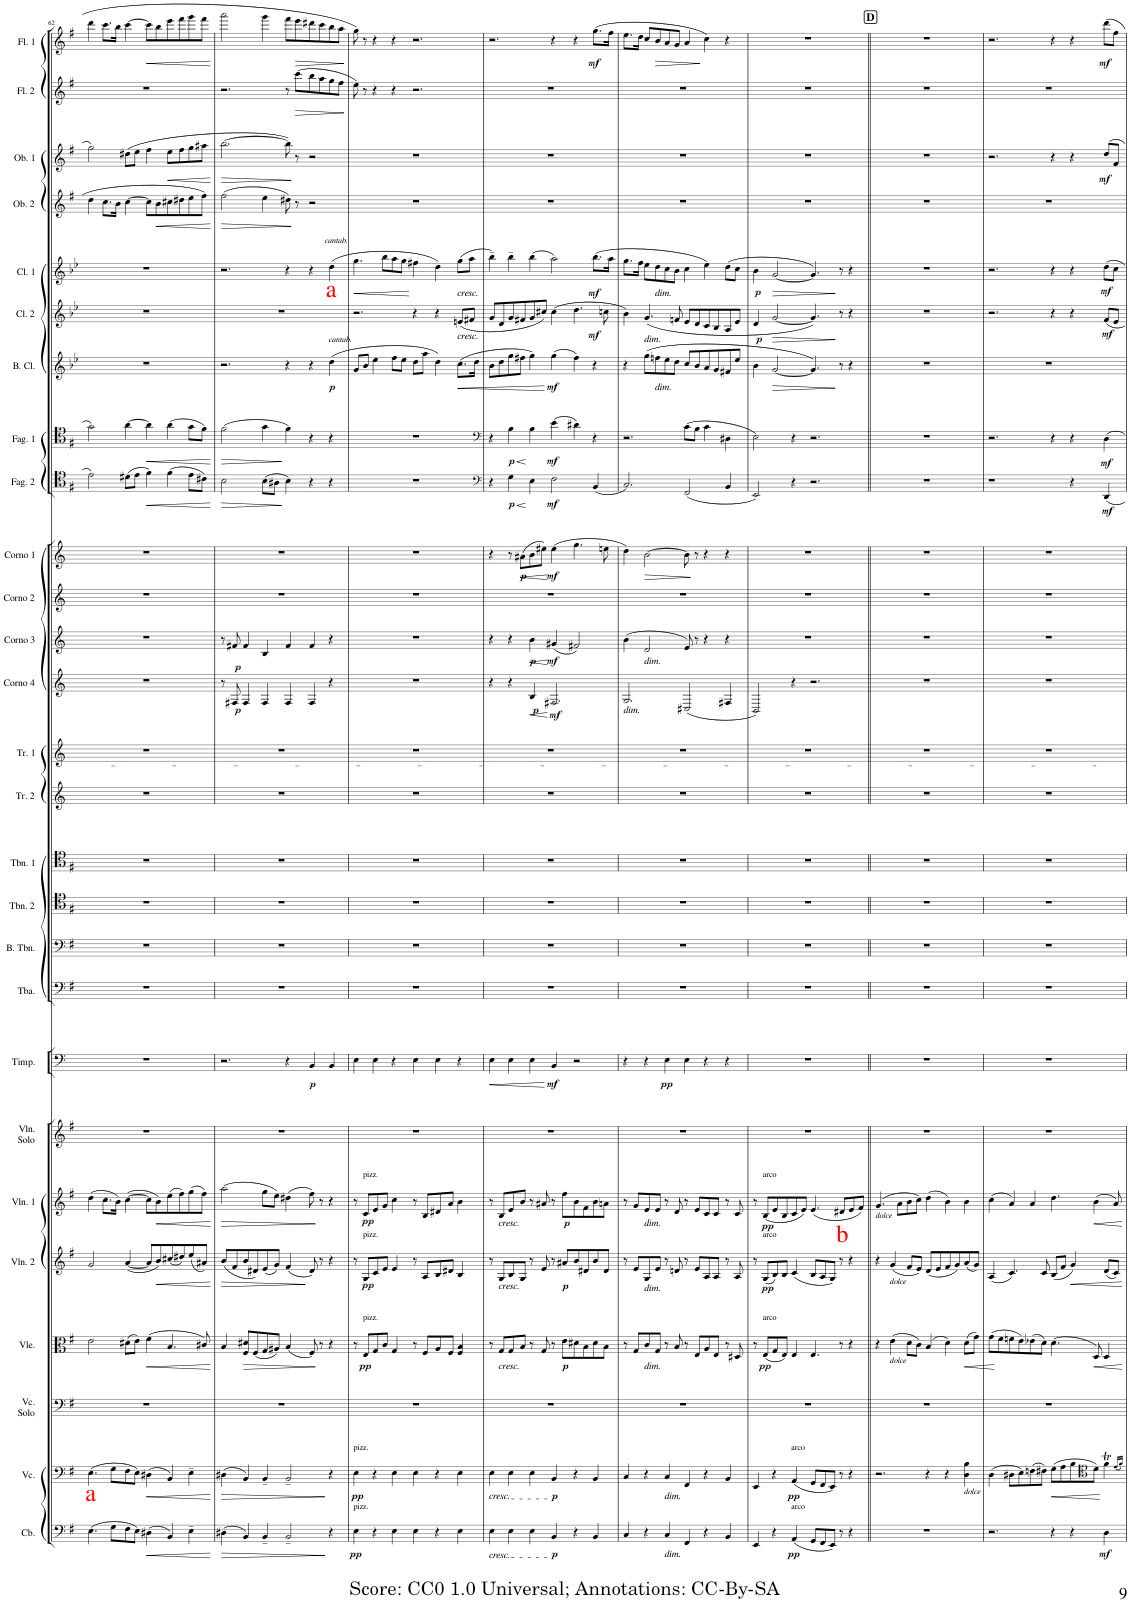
**kern	**dynam	**kern	**text	**dynam	**kern	**kern	**dynam	**kern	**dynam	**kern	**text	**dynam	**kern	**kern	**dynam	**kern	**kern	**kern	**kern	**kern	**kern	**kern	**dynam	**kern	**dynam	**kern	**kern	**dynam	**kern	**dynam	**kern	**dynam	**kern	**dynam	**kern	**dynam	**kern	**text	**dynam	**kern	**dynam	**kern	**dynam	**kern	**dynam	**kern	**dynam
*part27	*part27	*part26	*part26	*part26	*part25	*part24	*part24	*part23	*part23	*part22	*part22	*part22	*part21	*part20	*part20	*part19	*part18	*part17	*part16	*part15	*part14	*part13	*part13	*part12	*part12	*part11	*part10	*part10	*part9	*part9	*part8	*part8	*part7	*part7	*part6	*part6	*part5	*part5	*part5	*part4	*part4	*part3	*part3	*part2	*part2	*part1	*part1
*staff27	*staff27	*staff26	*staff26	*staff26	*staff25	*staff24	*staff24	*staff23	*staff23	*staff22	*staff22	*staff22	*staff21	*staff20	*staff20	*staff19	*staff18	*staff17	*staff16	*staff15	*staff14	*staff13	*staff13	*staff12	*staff12	*staff11	*staff10	*staff10	*staff9	*staff9	*staff8	*staff8	*staff7	*staff7	*staff6	*staff6	*staff5	*staff5	*staff5	*staff4	*staff4	*staff3	*staff3	*staff2	*staff2	*staff1	*staff1
*I"Contrabassi	*	*I"Violoncelli	*	*	*I"Violoncello Solo	*I"Viole	*	*I"Violini 2	*	*I"Violini 1	*	*	*I"Violino Solo	*I"Timpani	*	*I"Tuba	*I"Bass Trombone	*I"Trombone Tenore 2	*I"Trombone Tenore 1	*I"Tromba in F 2	*I"Tromba in F 1	*I"Corno in F 4	*	*I"Corno in F 3	*	*I"Corno in F 2	*I"Corno in F 1	*	*I"Fagotto 2	*	*I"Fagotto 1	*	*I"Bass Clarinetto in A	*	*I"Clarinetto in A 2	*	*I"Clarinetto in A 1	*	*	*I"Oboe 2	*	*I"Oboe 1	*	*I"Flauto 2	*	*I"Flauto 1	*
*I'Cb.	*	*I'Vc.	*	*	*I'Vc. Solo	*I'Vle.	*	*I'Vln. 2	*	*I'Vln. 1	*	*	*I'Vln. Solo	*I'Timp.	*	*I'Tba.	*I'B. Tbn.	*I'Tbn. 2	*I'Tbn. 1	*I'Tr. 2	*I'Tr. 1	*I'Corno 4	*	*I'Corno 3	*	*I'Corno 2	*I'Corno 1	*	*I'Fag. 2	*	*I'Fag. 1	*	*I'B. Cl.	*	*I'Cl. 2	*	*I'Cl. 1	*	*	*I'Ob. 2	*	*I'Ob. 1	*	*I'Fl. 2	*	*I'Fl. 1	*
!!LO:PB:g=z
*clefF4	*	*clefF4	*	*	*clefF4	*clefC3	*	*clefG2	*	*clefG2	*	*	*clefG2	*clefF4	*	*clefF4	*clefF4	*clefC4	*clefC4	*clefG2	*clefG2	*clefG2	*	*clefG2	*	*clefG2	*clefG2	*	*clefC4	*	*clefC4	*	*clefG2	*	*clefG2	*	*clefG2	*	*	*clefG2	*	*clefG2	*	*clefG2	*	*clefG2	*
*Trd7c12	*	*	*	*	*	*	*	*	*	*	*	*	*	*	*	*	*	*	*	*Trd-3c-5	*Trd-3c-5	*Trd4c7	*	*Trd4c7	*	*Trd4c7	*Trd4c7	*	*	*	*	*	*Trd9c15	*	*Trd2c3	*	*Trd2c3	*	*	*	*	*	*	*	*	*	*
*k[f#]	*	*k[f#]	*	*	*k[f#]	*k[f#]	*	*k[f#]	*	*k[f#]	*	*	*k[f#]	*k[]	*	*k[f#]	*k[f#]	*k[f#]	*k[f#]	*k[]	*k[]	*k[]	*	*k[]	*	*k[]	*k[]	*	*k[f#]	*	*k[f#]	*	*k[b-e-]	*	*k[b-e-]	*	*k[b-e-]	*	*	*k[f#]	*	*k[f#]	*	*k[f#]	*	*k[f#]	*
*M6/4	*	*M6/4	*	*	*M6/4	*M6/4	*	*M6/4	*	*M6/4	*	*	*M6/4	*M6/4	*	*M6/4	*M6/4	*M6/4	*M6/4	*M6/4	*M6/4	*M6/4	*	*M6/4	*	*M6/4	*M6/4	*	*M6/4	*	*M6/4	*	*M6/4	*	*M6/4	*	*M6/4	*	*	*M6/4	*	*M6/4	*	*M6/4	*	*M6/4	*
=62	=62	=62	=62	=62	=62	=62	=62	=62	=62	=62	=62	=62	=62	=62	=62	=62	=62	=62	=62	=62	=62	=62	=62	=62	=62	=62	=62	=62	=62	=62	=62	=62	=62	=62	=62	=62	=62	=62	=62	=62	=62	=62	=62	=62	=62	=62	=62
!	!	!	!LO:LY:b:color=#FF0000	!	!	!	!	!	!	!	!	!	!	!	!	!	!	!	!	!	!	!	!	!	!	!	!	!	!	!	!	!	!	!	!	!	!	!	!	!	!	!	!	!	!	!	!
(4.E\	.	(4.E\	a	.	1.r	2e\	.	2g/	.	(4dd\	.	.	1.r	1.r	.	1.r	1.r	1.r	1.r	1.r	1.r	1.r	.	1.r	.	1.r	1.r	.	2e\	.	2g\	.	1.r	.	1.r	.	1.r	.	.	4dd\	.	2gg\	.	1.r	.	4ddd\	.
.	.	.	.	.	.	.	.	.	.	8.cc\L	.	.	.	.	.	.	.	.	.	.	.	.	.	.	.	.	.	.	.	.	.	.	.	.	.	.	.	.	.	8.cc\L	.	.	.	.	.	8.ccc\L	.
8G\L	.	8G\L	.	.	.	.	.	.	.	.	.	.	.	.	.	.	.	.	.	.	.	.	.	.	.	.	.	.	.	.	.	.	.	.	.	.	.	.	.	.	.	.	.	.	.	.	.
.	.	.	.	.	.	.	.	.	.	16b\Jk)	.	.	.	.	.	.	.	.	.	.	.	.	.	.	.	.	.	.	.	.	.	.	.	.	.	.	.	.	.	16b\Jk	.	.	.	.	.	16bb\Jk	.
8F#\	.	8F#\	.	.	.	(8d#X\L	.	([4a/	.	([4cc\	.	.	.	.	.	.	.	.	.	.	.	.	.	.	.	.	.	.	(8d#X\L	.	[4a\	.	.	.	.	.	.	.	.	[4cc\	.	(8dd#X\L	.	.	.	[4ccc\	.
8E\J)	.	8E\J)	.	.	.	8e\J)	.	.	.	.	.	.	.	.	.	.	.	.	.	.	.	.	.	.	.	.	.	.	8e\J	.	.	.	.	.	.	.	.	.	.	.	.	8ee\J	.	.	.	.	.
!	!LO:HP:b	!	!	!LO:HP:b	!	!	!LO:HP:b	!	!	!	!	!	!	!	!	!	!	!	!	!	!	!	!	!	!	!	!	!	!	!LO:HP:b	!	!LO:HP:b	!	!	!	!	!	!	!	!	!	!	!	!	!	!	!LO:HP:b
(4D#X\	<	(4D#X\	.	<	.	(4f#\	<	8a/L]	.	8cc\L]	.	.	.	.	.	.	.	.	.	.	.	.	.	.	.	.	.	.	4f#\)	<	4a\]	<	.	.	.	.	.	.	.	8cc\L]	.	4ff#\	.	.	.	8ccc\L]	<
!	!	!	!	!	!	!	!	!	!LO:HP:b	!	!	!LO:HP:b	!	!	!	!	!	!	!	!	!	!	!	!	!	!	!	!	!	!	!	!	!	!	!	!	!	!	!	!	!LO:HP:b	!	!	!	!	!	!
.	.	.	.	.	.	.	.	8b/)	<	8b\)	.	<	.	.	.	.	.	.	.	.	.	.	.	.	.	.	.	.	.	.	.	.	.	.	.	.	.	.	.	8b\	<	.	.	.	.	8bb\	.
!	!	!	!	!	!	!	!	!	!	!	!	!	!	!	!	!	!	!	!	!	!	!	!	!	!	!	!	!	!	!	!	!	!	!	!	!	!	!	!	!	!	!	!LO:HP:b	!	!	!	!
4BB/)	.	4BB/)	.	.	.	4.B/	.	(8cc#X/	.	(8ee\	.	.	.	.	.	.	.	.	.	.	.	.	.	.	.	.	.	.	(4f#\	.	(4a\	.	.	.	.	.	.	.	.	8cc#X\	.	8ee\L	<	.	.	8eee\	.
.	.	.	.	.	.	.	.	8dd#X/)	.	8ff#\)	.	.	.	.	.	.	.	.	.	.	.	.	.	.	.	.	.	.	.	.	.	.	.	.	.	.	.	.	.	8dd#X\	.	8ff#\	.	.	.	8fff#\	.
4E~\	.	4E~\	.	.	.	.	.	(8ee/	.	(8gg\	.	.	.	.	.	.	.	.	.	.	.	.	.	.	.	.	.	.	8e\L	.	8g\L	.	.	.	.	.	.	.	.	8ee\	.	8gg\	.	.	.	8ggg\	.
.	.	.	.	.	.	8c#X/)	.	8a#X/J)	.	8ff#\J)	.	.	.	.	.	.	.	.	.	.	.	.	.	.	.	.	.	.	8c#X\J)	.	8f#\J)	.	.	.	.	.	.	.	.	8ff#\J	.	8aa#X\J	.	.	.	8fff#\J	.
.	[	.	.	[	.	.	[	.	[	.	.	[	.	.	.	.	.	.	.	.	.	.	.	.	.	.	.	.	.	[	.	[	.	.	.	.	.	.	.	.	[	.	[	.	.	.	[
=63	=63	=63	=63	=63	=63	=63	=63	=63	=63	=63	=63	=63	=63	=63	=63	=63	=63	=63	=63	=63	=63	=63	=63	=63	=63	=63	=63	=63	=63	=63	=63	=63	=63	=63	=63	=63	=63	=63	=63	=63	=63	=63	=63	=63	=63	=63	=63
!	!LO:HP:b	!	!	!LO:HP:b	!	!	!	!	!LO:HP:b	!	!	!LO:HP:b	!	!	!	!	!	!	!	!	!	!	!	!	!	!	!	!	!	!LO:HP:b	!	!LO:HP:b	!	!	!	!	!	!	!	!	!LO:HP:b	!	!LO:HP:b	!	!	!	!
(4D#X\	>	(4D#X\	.	>	1.r	4B/	.	(8b/L	>	(2aa\	.	>	1.r	2.r	.	1.r	1.r	1.r	1.r	1.r	1.r	8r	.	8r	.	1.r	1.r	.	2B\	>	(2f#\	>	2.r	.	1.r	.	2.r	.	.	(2ff#\	>	[2.bb\	>	2.r	.	2aaa\	.
!	!	!	!	!	!	!	!	!	!	!	!	!	!	!	!	!	!	!	!	!	!	!	!LO:DY:b	!	!LO:DY:b	!	!	!	!	!	!	!	!	!	!	!	!	!	!	!	!	!	!	!	!	!	!
.	.	.	.	.	.	.	.	8f#/	.	.	.	.	.	.	.	.	.	.	.	.	.	8F#X/	p	8f#X/	p	.	.	.	.	.	.	.	.	.	.	.	.	.	.	.	.	.	.	.	.	.	.
!	!	!	!	!	!	!	!LO:HP:b	!	!	!	!	!	!	!	!	!	!	!	!	!	!	!	!	!	!	!	!	!	!	!	!	!	!	!	!	!	!	!	!	!	!	!	!	!	!	!	!
4BB/)	.	4BB/)	.	.	.	8F#/ 8d#X/L	>	8b/	.	.	.	.	.	.	.	.	.	.	.	.	.	4F#/	.	4f#/	.	.	.	.	.	.	.	.	.	.	.	.	.	.	.	.	.	.	.	.	.	.	.
.	.	.	.	.	.	(8F#/	.	8d#X/)	.	.	.	.	.	.	.	.	.	.	.	.	.	.	.	.	.	.	.	.	.	.	.	.	.	.	.	.	.	.	.	.	.	.	.	.	.	.	.
4BB~/	.	4BB~/	.	.	.	8G/	.	(8e/	.	8gg\L	.	.	.	.	.	.	.	.	.	.	.	4F#/	.	4B/	.	.	.	.	(8B\L	.	4g\	.	.	.	.	.	.	.	.	4ee\	.	.	.	.	.	4ggg\	.
.	.	.	.	.	.	8A#X/J)	.	8g/J)	.	8ee\J)	.	.	.	.	.	.	.	.	.	.	.	.	.	.	.	.	.	.	8A#X\J	.	.	.	.	.	.	.	.	.	.	.	.	.	.	.	.	.	.
2BB~/	.	2BB~/	.	.	.	(4B/	.	(4f#/	.	(4dd#X\	.	.	.	4r	.	.	.	.	.	.	.	4F#/	.	4f#/	.	.	.	.	4B\)	]	4f#\)	]	4r	.	.	.	4r	.	.	8dd#X\)	.	8bb\])	.	8r	.	8fff#\L	.
!	!	!	!	!	!	!	!	!	!	!	!	!	!	!	!	!	!	!	!	!	!	!	!	!	!	!	!	!	!	!	!	!	!	!	!	!	!	!	!	!	!	!	!	!	!LO:HP:b	!	!LO:HP:b
.	.	.	.	.	.	.	.	.	.	.	.	.	.	.	.	.	.	.	.	.	.	.	.	.	.	.	.	.	.	.	.	.	.	.	.	.	.	.	.	8r	]	8r	]	(8ccc\L	>	8eee\	>
!	!	!	!	!	!	!	!	!	!	!	!	!	!	!	!LO:DY:b	!	!	!	!	!	!	!	!	!	!	!	!	!	!	!	!	!	!	!	!	!	!	!	!	!	!	!	!	!	!	!	!
.	.	.	.	.	.	8F#/)	.	8d#/)	]	8ff#\)	.	.	.	4BB/	p	.	.	.	.	.	.	4F#/	.	4f#/	.	.	.	.	4r	.	4r	.	4r	.	.	.	4r	.	.	2r	.	2r	.	8bb\	.	8ddd#X\	.
.	.	.	.	.	.	8r	]	8r	.	8r	.	]	.	.	.	.	.	.	.	.	.	.	.	.	.	.	.	.	.	.	.	.	.	.	.	.	.	.	.	.	.	.	.	8aa\	.	8ccc\	.
!	!	!	!	!	!	!	!	!	!	!	!	!	!	!	!	!	!	!	!	!	!	!	!	!	!	!	!	!	!	!	!	!	!	!	!	!	!LO:TX:a:i:t=cantab.	!	!	!	!	!	!	!	!	!	!
!	!	!	!	!	!	!	!	!	!	!	!	!	!	!	!	!	!	!	!	!	!	!	!	!	!	!	!	!	!	!	!	!	!LO:TX:a:i:t=cantab.	!	!	!	!	!	!	!	!	!	!	!	!	!	!
!	!	!	!	!	!	!	!	!	!	!	!	!	!	!	!	!	!	!	!	!	!	!	!	!	!	!	!	!	!	!	!	!	!	!LO:DY:b	!	!	!	!LO:LY:b:color=#FF0000	!	!	!	!	!	!	!	!	!
4r	]	4r	.	]	.	4r	.	4r	.	4r	.	.	.	4BB/	.	.	.	.	.	.	.	4r	.	4r	.	.	.	.	4r	.	4r	.	(4dd\	p	.	.	(4dd\	a	.	.	.	.	.	8gg\	.	8bb\	.
.	.	.	.	.	.	.	.	.	.	.	.	.	.	.	.	.	.	.	.	.	.	.	.	.	.	.	.	.	.	.	.	.	.	.	.	.	.	.	.	.	.	.	.	8ff#\J	.	8aa\J	.
.	.	.	.	.	.	.	.	.	.	.	.	.	.	.	.	.	.	.	.	.	.	.	.	.	.	.	.	.	.	.	.	.	.	.	.	.	.	.	.	.	.	.	.	.	]	.	]
=64	=64	=64	=64	=64	=64	=64	=64	=64	=64	=64	=64	=64	=64	=64	=64	=64	=64	=64	=64	=64	=64	=64	=64	=64	=64	=64	=64	=64	=64	=64	=64	=64	=64	=64	=64	=64	=64	=64	=64	=64	=64	=64	=64	=64	=64	=64	=64
!	!	!LO:TX:a:t=pizz.	!	!	!	!	!	!	!	!	!	!	!	!	!	!	!	!	!	!	!	!	!	!	!	!	!	!	!	!	!	!	!	!	!	!	!	!	!	!	!	!	!	!	!	!	!
!LO:TX:a:t=pizz.	!	!	!	!	!	!	!	!	!	!	!	!	!	!	!	!	!	!	!	!	!	!	!	!	!	!	!	!	!	!	!	!	!	!	!	!	!	!	!	!	!	!	!	!	!	!	!
!	!LO:DY:b	!	!	!LO:DY:b	!	!	!	!	!	!	!	!	!	!	!	!	!	!	!	!	!	!	!	!	!	!	!	!	!	!	!	!	!	!	!	!	!	!	!LO:HP:b	!	!	!	!	!	!	!	!
4E\	pp	4E\	.	pp	1.r	8r	.	8r	.	8r	.	.	1.r	4E\	.	1.r	1.r	1.r	1.r	1.r	1.r	1.r	.	1.r	.	1.r	1.r	.	1.r	.	1.r	.	8g/L	.	2.r	.	4.gg\	.	<	1.r	.	1.r	.	8ee\)	.	8gg\	.
!	!	!	!	!	!	!	!	!	!	!LO:TX:a:t=pizz.	!	!	!	!	!	!	!	!	!	!	!	!	!	!	!	!	!	!	!	!	!	!	!	!	!	!	!	!	!	!	!	!	!	!	!	!	!
!	!	!	!	!	!	!	!	!LO:TX:a:t=pizz.	!	!	!	!	!	!	!	!	!	!	!	!	!	!	!	!	!	!	!	!	!	!	!	!	!	!	!	!	!	!	!	!	!	!	!	!	!	!	!
!	!	!	!	!	!	!LO:TX:a:t=pizz.	!	!	!	!	!	!	!	!	!	!	!	!	!	!	!	!	!	!	!	!	!	!	!	!	!	!	!	!	!	!	!	!	!	!	!	!	!	!	!	!	!
!	!	!	!	!	!	!	!LO:DY:b	!	!LO:DY:b	!	!	!LO:DY:b	!	!	!	!	!	!	!	!	!	!	!	!	!	!	!	!	!	!	!	!	!	!	!	!	!	!	!	!	!	!	!	!	!	!	!
.	.	.	.	.	.	8E/L	pp	8G/L	pp	8c/L	.	pp	.	.	.	.	.	.	.	.	.	.	.	.	.	.	.	.	.	.	.	.	8b-/J	.	.	.	.	.	.	.	.	.	.	8r	.	8r	.
4r	.	4r	.	.	.	8G/	.	8c/	.	8e/	.	.	.	4E\	.	.	.	.	.	.	.	.	.	.	.	.	.	.	.	.	.	.	4ee-\	.	.	.	.	.	.	.	.	.	.	4r	.	4r	.
.	.	.	.	.	.	8c/J	.	8e/J	.	8g/J	.	.	.	.	.	.	.	.	.	.	.	.	.	.	.	.	.	.	.	.	.	.	.	.	.	.	8bb-\L	.	.	.	.	.	.	.	.	.	.
4E\	.	4E\	.	.	.	4G/	.	4e/	.	4cc\	.	.	.	4r	.	.	.	.	.	.	.	.	.	.	.	.	.	.	.	.	.	.	8ff\L	.	.	.	8aa\	.	.	.	.	.	.	4r	.	4r	.
.	.	.	.	.	.	.	.	.	.	.	.	.	.	.	.	.	.	.	.	.	.	.	.	.	.	.	.	.	.	.	.	.	8ee-\J	.	.	.	8gg\J	.	.	.	.	.	.	.	.	.	.
4E\	.	4E\	.	.	.	8r	.	8r	.	8r	.	.	.	4E\	.	.	.	.	.	.	.	.	.	.	.	.	.	.	.	.	.	.	8dd\L	.	4r	.	4ff#X\	.	[	.	.	.	.	2.r	.	2.r	.
.	.	.	.	.	.	8F#/L	.	8A/L	.	8B/L	.	.	.	.	.	.	.	.	.	.	.	.	.	.	.	.	.	.	.	.	.	.	8aa\J	.	.	.	.	.	.	.	.	.	.	.	.	.	.
4r	.	4r	.	.	.	8A/	.	8B/	.	8d#X/	.	.	.	4E\	.	.	.	.	.	.	.	.	.	.	.	.	.	.	.	.	.	.	4dd\)	.	4r	.	4dd\)	.	.	.	.	.	.	.	.	.	.
.	.	.	.	.	.	8F#/J	.	8d#X/J	.	8a/J	.	.	.	.	.	.	.	.	.	.	.	.	.	.	.	.	.	.	.	.	.	.	.	.	.	.	.	.	.	.	.	.	.	.	.	.	.
!	!	!	!	!	!	!	!	!	!	!	!	!	!	!	!	!	!	!	!	!	!	!	!	!	!	!	!	!	!	!	!	!	!	!	!	!	!LO:TX:b:i:t=cresc.	!	!	!	!	!	!	!	!	!	!
!	!	!	!	!	!	!	!	!	!	!	!	!	!	!	!	!	!	!	!	!	!	!	!	!	!	!	!	!	!	!	!	!	!	!	!LO:TX:b:i:t=cresc.	!	!	!	!	!	!	!	!	!	!	!	!
!	!	!	!	!	!	!	!	!	!	!	!	!	!	!	!	!	!	!	!	!	!	!	!	!	!	!	!	!	!	!	!	!	!	!LO:HP:b	!	!	!	!	!	!	!	!	!	!	!	!	!
4E\	.	4E\	.	.	.	4F#/ 4B/	.	4B/	.	4b\	.	.	.	4r	.	.	.	.	.	.	.	.	.	.	.	.	.	.	.	.	.	.	(8.cc\L	<	(8en/L	.	(8gg\L	.	.	.	.	.	.	.	.	.	.
.	.	.	.	.	.	.	.	.	.	.	.	.	.	.	.	.	.	.	.	.	.	.	.	.	.	.	.	.	.	.	.	.	.	.	8f#X/J	.	8aa\J	.	.	.	.	.	.	.	.	.	.
.	.	.	.	.	.	.	.	.	.	.	.	.	.	.	.	.	.	.	.	.	.	.	.	.	.	.	.	.	.	.	.	.	16dd\Jk	.	.	.	.	.	.	.	.	.	.	.	.	.	.
=65	=65	=65	=65	=65	=65	=65	=65	=65	=65	=65	=65	=65	=65	=65	=65	=65	=65	=65	=65	=65	=65	=65	=65	=65	=65	=65	=65	=65	=65	=65	=65	=65	=65	=65	=65	=65	=65	=65	=65	=65	=65	=65	=65	=65	=65	=65	=65
*	*	*	*	*	*	*	*	*	*	*	*	*	*	*	*	*	*	*	*	*	*	*	*	*	*	*	*	*	*clefF4	*	*clefF4	*	*	*	*	*	*	*	*	*	*	*	*	*	*	*	*
!	!	!LO:TX:b:i:t=cresc.	!	!	!	!	!	!	!	!	!	!	!	!	!	!	!	!	!	!	!	!	!	!	!	!	!	!	!	!	!	!	!	!	!	!	!	!	!	!	!	!	!	!	!	!	!
!LO:TX:b:i:t=cresc.	!	!	!	!	!	!	!	!	!	!	!	!	!	!	!	!	!	!	!	!	!	!	!	!	!	!	!	!	!	!	!	!	!	!	!	!	!	!	!	!	!	!	!	!	!	!	!
!	!	!	!	!	!	!	!	!	!	!	!	!	!	!	!LO:HP:b	!	!	!	!	!	!	!	!	!	!	!	!	!	!	!	!	!	!	!	!	!	!	!	!	!	!	!	!	!	!	!	!
*	*	*	*	*	*	*	*	*	*	*	*	*	*	*	*	*	*	*	*	*	*	*	*	*	*	*	*	*	*	*	*	*	*	*	*^	*	*	*	*	*	*	*	*	*	*	*	*
4E\	.	4E\	.	.	1.r	8r	.	8r	.	8r	.	.	1.r	4E\	<	1.r	1.r	1.r	1.r	1.r	1.r	4r	.	4r	.	1.r	4r	.	4r	.	4r	.	8b-\L	.	8g/L	1ryy	.	4bb-~\)	.	.	1.r	.	1.r	.	1.r	.	2.r	.
!	!	!	!	!	!	!	!	!	!	!LO:TX:b:i:t=cresc.	!	!	!	!	!	!	!	!	!	!	!	!	!	!	!	!	!	!	!	!	!	!	!	!	!	!	!	!	!	!	!	!	!	!	!	!	!	!
!	!	!	!	!	!	!	!	!LO:TX:b:i:t=cresc.	!	!	!	!	!	!	!	!	!	!	!	!	!	!	!	!	!	!	!	!	!	!	!	!	!	!	!	!	!	!	!	!	!	!	!	!	!	!	!	!
!	!	!	!	!	!	!LO:TX:b:i:t=cresc.	!	!	!	!	!	!	!	!	!	!	!	!	!	!	!	!	!	!	!	!	!	!	!	!	!	!	!	!	!	!	!	!	!	!	!	!	!	!	!	!	!	!
.	.	.	.	.	.	8G/L	.	8G/L	.	8B/L	.	.	.	.	.	.	.	.	.	.	.	.	.	.	.	.	.	.	.	.	.	.	8dd\	.	8d/	.	.	.	.	.	.	.	.	.	.	.	.	.
!	!	!	!	!	!	!	!	!	!	!	!	!	!	!	!	!	!	!	!	!	!	!	!	!	!	!	!	!	!	!LO:HP:b	!	!LO:HP:b	!	!	!	!	!	!	!	!	!	!	!	!	!	!	!	!
!	!	!	!	!	!	!	!	!	!	!	!	!	!	!	!	!	!	!	!	!	!	!	!	!	!	!	!	!	!	!LO:DY:n=1:b	!	!LO:DY:n=1:b	!	!	!	!	!	!	!	!	!	!	!	!	!	!	!	!
4E\	.	4E\	.	.	.	8G/	.	8B/	.	8e/	.	.	.	4E\	.	.	.	.	.	.	.	4r	.	4r	.	.	8r	.	4G\	< p	4B\	< p	8gg\	.	8g/	.	.	4bb-~\	.	.	.	.	.	.	.	.	.	.
!	!	!	!	!	!	!	!	!	!	!	!	!	!	!	!	!	!	!	!	!	!	!	!	!	!	!	!	!LO:HP:b	!	!	!	!	!	!	!	!	!	!	!	!	!	!	!	!	!	!	!	!
!	!	!	!	!	!	!	!	!	!	!	!	!	!	!	!	!	!	!	!	!	!	!	!	!	!	!	!	!LO:DY:n=1:b	!	!	!	!	!	!	!	!	!	!	!	!	!	!	!	!	!	!	!	!
.	.	.	.	.	.	8B/J	.	8G/J	.	8b/J	.	.	.	.	.	.	.	.	.	.	.	.	.	.	.	.	(8a#X\L	< p	.	.	.	.	8ff#X\J	.	8f#X/	.	.	.	.	.	.	.	.	.	.	.	.	.
!	!	!	!	!	!	!	!	!	!	!	!	!	!	!	!	!	!	!	!	!	!	!	!LO:HP:b	!	!LO:HP:b	!	!	!	!	!	!	!	!	!	!	!	!	!	!	!	!	!	!	!	!	!	!	!
!	!	!	!	!	!	!	!	!	!	!	!	!	!	!	!	!	!	!	!	!	!	!	!LO:DY:n=1:b	!	!LO:DY:n=1:b	!	!	!	!	!	!	!	!	!	!	!	!	!	!	!	!	!	!	!	!	!	!	!
4E\	.	4E\	.	.	.	8r	.	8r	.	8r	.	.	.	4E\	.	.	.	.	.	.	.	4B/	< p	4b\	< p	.	8b\	.	4E\	[	4B\	[	4gg\)	.	8g/	.	.	(4bb-\	.	.	.	.	.	.	.	.	.	.
.	.	.	.	.	.	8G/	.	8e/	.	8a#X/	.	.	.	.	.	.	.	.	.	.	.	.	.	.	.	.	8ee#X\J)	.	.	.	.	.	.	.	8cc#X/J)	.	.	.	.	.	.	.	.	.	.	.	.	.
!	!LO:DY:b	!	!	!LO:DY:b	!	!	!	!	!	!	!	!	!	!	!LO:DY:n=1:b	!	!	!	!	!	!	!	!LO:DY:n=2:b	!	!LO:DY:n=2:b	!	!	!LO:DY:n=2:b	!	!LO:DY:n=2:b	!	!LO:DY:n=2:b	!	!LO:DY:n=1:b	!	!	!	!	!	!	!	!	!	!	!	!	!	!
4BB/	p	4BB/	.	p	.	8r	.	8r	.	8r	.	.	.	4BB/	[ mf	.	.	.	.	.	.	2.F#X/	[ mf	(4g#X/	[ mf	.	(4ee#\	[ mf	2F#\	mf	(4e\	mf	(4gg\	[ mf	(4cc#\	.	.	2aa\)	.	.	.	.	.	.	.	.	4r	.
!	!	!	!	!	!	!	!LO:DY:b	!	!LO:DY:b	!	!	!LO:DY:b	!	!	!	!	!	!	!	!	!	!	!	!	!	!	!	!	!	!	!	!	!	!	!	!	!	!	!	!	!	!	!	!	!	!	!	!
.	.	.	.	.	.	8e\L	p	8a#X/L	p	8ff#\L	.	p	.	.	.	.	.	.	.	.	.	.	.	.	.	.	.	.	.	.	.	.	.	.	.	.	.	.	.	.	.	.	.	.	.	.	.	.
4r	.	4r	.	.	.	8d#X\	.	8b/	.	8b\	.	.	.	2r	.	.	.	.	.	.	.	.	.	2f#X/)	.	.	4.gg\	.	.	.	4d#X\)	.	4ff#\)	.	4.dd\	4ryy	.	.	.	.	.	.	.	.	.	.	4r	.
.	.	.	.	.	.	8B\	.	8d#X/	.	8f#\	.	.	.	.	.	.	.	.	.	.	.	.	.	.	.	.	.	.	.	.	.	.	.	.	.	.	.	.	.	.	.	.	.	.	.	.	.	.
!	!	!	!	!	!	!	!	!	!	!	!	!	!	!	!	!	!	!	!	!	!	!	!	!	!	!	!	!	!	!	!	!	!	!	!	!	!LO:DY:b	!	!	!LO:DY:b	!	!	!	!	!	!	!	!LO:DY:b
4BB/	.	4BB/	.	.	.	8d#\	.	8b/	.	8b\	.	.	.	.	.	.	.	.	.	.	.	.	.	.	.	.	.	.	(4BB/	.	4r	.	4r	.	.	4ryy	mf	(8.bb-\L	.	mf	.	.	.	.	.	.	(8.gg\L	mf
.	.	.	.	.	.	8B\J	.	8d#/J	.	8an\J	.	.	.	.	.	.	.	.	.	.	.	.	.	.	.	.	8een\	.	.	.	.	.	.	.	8ccn\	.	.	.	.	.	.	.	.	.	.	.	.	.
.	.	.	.	.	.	.	.	.	.	.	.	.	.	.	.	.	.	.	.	.	.	.	.	.	.	.	.	.	.	.	.	.	.	.	.	.	.	16aa\Jk	.	.	.	.	.	.	.	.	16ff#\Jk	.
=66	=66	=66	=66	=66	=66	=66	=66	=66	=66	=66	=66	=66	=66	=66	=66	=66	=66	=66	=66	=66	=66	=66	=66	=66	=66	=66	=66	=66	=66	=66	=66	=66	=66	=66	=66	=66	=66	=66	=66	=66	=66	=66	=66	=66	=66	=66	=66	=66
!	!	!	!	!	!	!	!	!	!	!	!	!	!	!	!	!	!	!	!	!	!	!LO:TX:b:i:t=dim.	!	!	!	!	!	!	!	!	!	!	!	!	!	!	!	!	!	!	!	!	!	!	!	!	!	!
*	*	*	*	*	*	*	*	*	*	*	*	*	*	*	*	*	*	*	*	*	*	*	*	*	*	*	*	*	*	*	*	*	*	*	*v	*v	*	*	*	*	*	*	*	*	*	*	*	*
4C/	.	4C/	.	.	1.r	8r	.	8r	.	8r	.	.	1.r	4r	.	1.r	1.r	1.r	1.r	1.r	1.r	2.G/	.	(4b\	.	1.r	4dd\)	.	2.C/)	.	2.r	.	4r	.	4b-\)	.	8.gg\L	.	.	1.r	.	1.r	.	1.r	.	8.ee\L	.
.	.	.	.	.	.	8G/L	.	8e/L	.	8g/L	.	.	.	.	.	.	.	.	.	.	.	.	.	.	.	.	.	.	.	.	.	.	.	.	.	.	.	.	.	.	.	.	.	.	.	.	.
.	.	.	.	.	.	.	.	.	.	.	.	.	.	.	.	.	.	.	.	.	.	.	.	.	.	.	.	.	.	.	.	.	.	.	.	.	16ff\Jk	.	.	.	.	.	.	.	.	16dd\Jk	.
!	!	!	!	!	!	!	!	!	!	!	!	!	!	!	!	!	!	!	!	!	!	!	!	!	!	!	!	!	!	!	!	!	!	!	!LO:TX:b:i:t=dim.	!	!	!	!	!	!	!	!	!	!	!	!
!	!	!	!	!	!	!	!	!	!	!	!	!	!	!	!	!	!	!	!	!	!	!	!	!LO:TX:b:i:t=dim.	!	!	!	!	!	!	!	!	!	!	!	!	!	!	!	!	!	!	!	!	!	!	!
!	!	!	!	!	!	!	!	!	!	!LO:TX:b:i:t=dim.	!	!	!	!	!	!	!	!	!	!	!	!	!	!	!	!	!	!	!	!	!	!	!	!	!	!	!	!	!	!	!	!	!	!	!	!	!
!	!	!	!	!	!	!	!	!LO:TX:b:i:t=dim.	!	!	!	!	!	!	!	!	!	!	!	!	!	!	!	!	!	!	!	!	!	!	!	!	!	!	!	!	!	!	!	!	!	!	!	!	!	!	!
!	!	!	!	!	!	!LO:TX:b:i:t=dim.	!	!	!	!	!	!	!	!	!	!	!	!	!	!	!	!	!	!	!	!	!	!	!	!	!	!	!	!	!	!	!	!	!	!	!	!	!	!	!	!	!
!	!	!	!	!	!	!	!	!	!	!	!	!	!	!	!	!	!	!	!	!	!	!	!	!	!	!	!	!LO:HP:b	!	!	!	!	!	!	!	!	!	!	!	!	!	!	!	!	!	!	!
4r	.	4r	.	.	.	8c/	.	8G/	.	8e/	.	.	.	4r	.	.	.	.	.	.	.	.	.	2d/	.	.	[2b\	>	.	.	.	.	(8gg\L	.	(4.g/	.	8ee-\L	.	.	.	.	.	.	.	.	8cc/L	.
!	!	!	!	!	!	!	!	!	!	!	!	!	!	!	!	!	!	!	!	!	!	!	!	!	!	!	!	!	!	!	!	!	!	!	!	!	!LO:TX:b:i:t=dim.	!	!	!	!	!	!	!	!	!	!
!	!	!	!	!	!	!	!	!	!	!	!	!	!	!	!	!	!	!	!	!	!	!	!	!	!	!	!	!	!	!	!	!	!LO:TX:b:i:t=dim.	!	!	!	!	!	!	!	!	!	!	!	!	!	!
!	!	!	!	!	!	!	!	!	!	!	!	!	!	!	!	!	!	!	!	!	!	!	!	!	!	!	!	!	!	!	!	!	!	!	!	!	!	!	!	!	!	!	!	!	!	!	!LO:HP:b
.	.	.	.	.	.	8G/J	.	8e/J	.	8e/J	.	.	.	.	.	.	.	.	.	.	.	.	.	.	.	.	.	.	.	.	.	.	8ffn\	.	.	.	8dd\	.	.	.	.	.	.	.	.	8b/	>
!	!	!LO:TX:b:i:t=dim.	!	!	!	!	!	!	!	!	!	!	!	!	!	!	!	!	!	!	!	!	!	!	!	!	!	!	!	!	!	!	!	!	!	!	!	!	!	!	!	!	!	!	!	!	!
!LO:TX:b:i:t=dim.	!	!	!	!	!	!	!	!	!	!	!	!	!	!	!	!	!	!	!	!	!	!	!	!	!	!	!	!	!	!	!	!	!	!	!	!	!	!	!	!	!	!	!	!	!	!	!
!	!	!	!	!	!	!	!	!	!	!	!	!	!	!	!LO:DY:b	!	!	!	!	!	!	!	!	!	!	!	!	!	!	!	!	!	!	!	!	!	!	!	!	!	!	!	!	!	!	!	!
4C/	.	4C/	.	.	.	8r	.	8r	.	8r	.	.	.	4E\	pp	.	.	.	.	.	.	.	.	.	.	.	.	.	.	.	.	.	8ee-\	.	.	.	8cc\	.	.	.	.	.	.	.	.	8a/	.
.	.	.	.	.	.	8B/	.	8dn/	.	8d/	.	.	.	.	.	.	.	.	.	.	.	.	.	.	.	.	.	.	.	.	.	.	8dd\J	.	8fn/	.	8b-\J	.	.	.	.	.	.	.	.	8g/J	.
4FF#/	.	4FF#/	.	.	.	8r	.	8r	.	8r	.	.	.	4E\	.	.	.	.	.	.	.	(2C#X/	.	8e/)	.	.	8b\]	.	(2FF#/	.	(8c\L	.	8cc/L	.	8e-/L	.	4cc\	.	.	.	.	.	.	.	.	4a/	.
.	.	.	.	.	.	8E/L	.	8e/L	.	8e/L	.	.	.	.	.	.	.	.	.	.	.	.	.	8r	.	.	8r	]	.	.	8B\J	.	8b-/	.	8d/	.	.	.	.	.	.	.	.	.	.	.	.
4r	.	4r	.	.	.	8A/	.	8A/	.	8c/	.	.	.	4r	.	.	.	.	.	.	.	.	.	4r	.	.	4r	.	.	.	4c\	.	8a/	.	8c/	.	4ee-\)	.	.	.	.	.	.	.	.	4cc\)	]
.	.	.	.	.	.	8E/J	.	8A/J	.	8c/J	.	.	.	.	.	.	.	.	.	.	.	.	.	.	.	.	.	.	.	.	.	.	8g/	.	8B-/	.	.	.	.	.	.	.	.	.	.	.	.
4BB/	.	4BB/	.	.	.	8r	.	8r	.	8r	.	.	.	4r	.	.	.	.	.	.	.	4F#X/	.	4r	.	.	4r	.	4BB/	.	4D#X\	.	8f#X/	.	8A/	.	(8dd\L	.	.	.	.	.	.	.	.	4r	.
.	.	.	.	.	.	8D#X/	.	8A/	.	8c/	.	.	.	.	.	.	.	.	.	.	.	.	.	.	.	.	.	.	.	.	.	.	8ee-/J	.	8e-/J	.	8cc\J	.	.	.	.	.	.	.	.	.	.
=67	=67	=67	=67	=67	=67	=67	=67	=67	=67	=67	=67	=67	=67	=67	=67	=67	=67	=67	=67	=67	=67	=67	=67	=67	=67	=67	=67	=67	=67	=67	=67	=67	=67	=67	=67	=67	=67	=67	=67	=67	=67	=67	=67	=67	=67	=67	=67
!	!	!	!	!	!	!	!	!	!	!	!	!	!	!	!	!	!	!	!	!	!	!	!	!	!	!	!	!	!	!	!	!	!	!	!	!LO:DY:b	!	!	!LO:DY:b	!	!	!	!	!	!	!	!
4EE/	.	4EE/	.	.	1.r	8r	.	8r	.	8r	.	.	1.r	1.r	.	1.r	1.r	1.r	1.r	1.r	1.r	2BB/)	.	1.r	.	1.r	1.r	.	2EE/)	.	2E\)	.	4b-\	.	4d/	p	4b-\	.	p	1.r	.	1.r	.	1.r	.	1.r	.
!	!	!	!	!	!	!	!	!	!	!LO:TX:a:t=arco	!	!	!	!	!	!	!	!	!	!	!	!	!	!	!	!	!	!	!	!	!	!	!	!	!	!	!	!	!	!	!	!	!	!	!	!	!
!	!	!	!	!	!	!	!	!LO:TX:a:t=arco	!	!	!	!	!	!	!	!	!	!	!	!	!	!	!	!	!	!	!	!	!	!	!	!	!	!	!	!	!	!	!	!	!	!	!	!	!	!	!
!	!	!	!	!	!	!LO:TX:a:t=arco	!	!	!	!	!	!	!	!	!	!	!	!	!	!	!	!	!	!	!	!	!	!	!	!	!	!	!	!	!	!	!	!	!	!	!	!	!	!	!	!	!
!	!	!	!	!	!	!	!LO:DY:b	!	!LO:DY:b	!	!	!LO:DY:b	!	!	!	!	!	!	!	!	!	!	!	!	!	!	!	!	!	!	!	!	!	!	!	!	!	!	!	!	!	!	!	!	!	!	!
.	.	.	.	.	.	(8E/L	pp	(8G/L	pp	(8B/L	.	pp	.	.	.	.	.	.	.	.	.	.	.	.	.	.	.	.	.	.	.	.	.	.	.	.	.	.	.	.	.	.	.	.	.	.	.
!	!	!	!	!	!	!	!	!	!	!	!	!	!	!	!	!	!	!	!	!	!	!	!	!	!	!	!	!	!	!	!	!	!	!LO:HP:b	!	!LO:HP:b	!	!	!LO:HP:b	!	!	!	!	!	!	!	!
4r	.	4r	.	.	.	8G/	.	8B/)	.	8e/	.	.	.	.	.	.	.	.	.	.	.	.	.	.	.	.	.	.	.	.	.	.	[2g/	>	[2g/	>	[2g/	.	>	.	.	.	.	.	.	.	.
.	.	.	.	.	.	8E/J)	.	8B/J	.	8B/	.	.	.	.	.	.	.	.	.	.	.	.	.	.	.	.	.	.	.	.	.	.	.	.	.	.	.	.	.	.	.	.	.	.	.	.	.
!	!	!LO:TX:a:t=arco	!	!	!	!	!	!	!	!	!	!	!	!	!	!	!	!	!	!	!	!	!	!	!	!	!	!	!	!	!	!	!	!	!	!	!	!	!	!	!	!	!	!	!	!	!
!LO:TX:a:t=arco	!	!	!	!	!	!	!	!	!	!	!	!	!	!	!	!	!	!	!	!	!	!	!	!	!	!	!	!	!	!	!	!	!	!	!	!	!	!	!	!	!	!	!	!	!	!	!
!	!LO:DY:b	!	!	!LO:DY:b	!	!	!	!	!	!	!	!	!	!	!	!	!	!	!	!	!	!	!	!	!	!	!	!	!	!	!	!	!	!	!	!	!	!	!	!	!	!	!	!	!	!	!
(4AA/	pp	(4AA/	.	pp	.	4E/	.	(4c/	.	8c/	.	.	.	.	.	.	.	.	.	.	.	4r	.	.	.	.	.	.	4r	.	4r	.	.	.	.	.	.	.	.	.	.	.	.	.	.	.	.
.	.	.	.	.	.	.	.	.	.	8e/J)	.	.	.	.	.	.	.	.	.	.	.	.	.	.	.	.	.	.	.	.	.	.	.	.	.	.	.	.	.	.	.	.	.	.	.	.	.
8GG/L	.	8GG/L	.	.	.	4.E/	.	8B/L	.	(4.e/	.	.	.	.	.	.	.	.	.	.	.	2.r	.	.	.	.	.	.	2.r	.	2.r	.	4.g/])	.	4.g/])	.	4.g/])	.	.	.	.	.	.	.	.	.	.
8FF#/	.	8FF#/	.	.	.	.	.	8A/	.	.	.	.	.	.	.	.	.	.	.	.	.	.	.	.	.	.	.	.	.	.	.	.	.	.	.	.	.	.	.	.	.	.	.	.	.	.	.
8EE/J)	.	8EE/J)	.	.	.	.	.	8G/J)	.	.	.	.	.	.	.	.	.	.	.	.	.	.	.	.	.	.	.	.	.	.	.	.	.	.	.	.	.	.	.	.	.	.	.	.	.	.	.
!	!	!	!	!	!	!	!	!	!	!	!LO:LY:b:color=#FF0000	!	!	!	!	!	!	!	!	!	!	!	!	!	!	!	!	!	!	!	!	!	!	!	!	!	!	!	!	!	!	!	!	!	!	!	!
8r	.	8r	.	.	.	8r	.	8r	.	8d#X/L	b	.	.	.	.	.	.	.	.	.	.	.	.	.	.	.	.	.	.	.	.	.	8r	]	8r	]	8r	.	]	.	.	.	.	.	.	.	.
4r	.	4r	.	.	.	4r	.	4r	.	8e/	.	.	.	.	.	.	.	.	.	.	.	.	.	.	.	.	.	.	.	.	.	.	4r	.	4r	.	4r	.	.	.	.	.	.	.	.	.	.
.	.	.	.	.	.	.	.	.	.	8f#/J)	.	.	.	.	.	.	.	.	.	.	.	.	.	.	.	.	.	.	.	.	.	.	.	.	.	.	.	.	.	.	.	.	.	.	.	.	.
=68	=68	=68	=68	=68	=68	=68	=68	=68	=68	=68	=68	=68	=68	=68	=68	=68	=68	=68	=68	=68	=68	=68	=68	=68	=68	=68	=68	=68	=68	=68	=68	=68	=68	=68	=68	=68	=68	=68	=68	=68	=68	=68	=68	=68	=68	=68	=68
!	!	!	!	!	!	!	!	!	!	!LO:TX:b:i:t=dolce	!	!	!	!	!	!	!	!	!	!	!	!	!	!	!	!	!	!	!	!	!	!	!	!	!	!	!	!	!	!	!	!	!	!	!	!	!
1.r	.	2.r	.	.	1.r	4r	.	4r	.	(4.g/	.	.	1.r	1.r	.	1.r	1.r	1.r	1.r	1.r	1.r	1.r	.	1.r	.	1.r	1.r	.	1.r	.	1.r	.	1.r	.	1.r	.	1.r	.	.	1.r	.	1.r	.	1.r	.	1.r	.
!	!	!	!	!	!	!	!	!LO:TX:b:i:t=dolce	!	!	!	!	!	!	!	!	!	!	!	!	!	!	!	!	!	!	!	!	!	!	!	!	!	!	!	!	!	!	!	!	!	!	!	!	!	!	!
!	!	!	!	!	!	!LO:TX:b:i:t=dolce	!	!	!	!	!	!	!	!	!	!	!	!	!	!	!	!	!	!	!	!	!	!	!	!	!	!	!	!	!	!	!	!	!	!	!	!	!	!	!	!	!
.	.	.	.	.	.	(4e\	.	(4g/	.	.	.	.	.	.	.	.	.	.	.	.	.	.	.	.	.	.	.	.	.	.	.	.	.	.	.	.	.	.	.	.	.	.	.	.	.	.	.
.	.	.	.	.	.	.	.	.	.	8a\L	.	.	.	.	.	.	.	.	.	.	.	.	.	.	.	.	.	.	.	.	.	.	.	.	.	.	.	.	.	.	.	.	.	.	.	.	.
.	.	.	.	.	.	8d\L	.	8f#/L	.	8b\	.	.	.	.	.	.	.	.	.	.	.	.	.	.	.	.	.	.	.	.	.	.	.	.	.	.	.	.	.	.	.	.	.	.	.	.	.
.	.	.	.	.	.	8c\J)	.	8e/J)	.	8cc\J)	.	.	.	.	.	.	.	.	.	.	.	.	.	.	.	.	.	.	.	.	.	.	.	.	.	.	.	.	.	.	.	.	.	.	.	.	.
.	.	4r	.	.	.	(4B/	.	(8d/L	.	(4dd\	.	.	.	.	.	.	.	.	.	.	.	.	.	.	.	.	.	.	.	.	.	.	.	.	.	.	.	.	.	.	.	.	.	.	.	.	.
.	.	.	.	.	.	.	.	8e/	.	.	.	.	.	.	.	.	.	.	.	.	.	.	.	.	.	.	.	.	.	.	.	.	.	.	.	.	.	.	.	.	.	.	.	.	.	.	.
.	.	4r	.	.	.	4d\)	.	8f#/	.	4b\)	.	.	.	.	.	.	.	.	.	.	.	.	.	.	.	.	.	.	.	.	.	.	.	.	.	.	.	.	.	.	.	.	.	.	.	.	.
.	.	.	.	.	.	.	.	8g/)	.	.	.	.	.	.	.	.	.	.	.	.	.	.	.	.	.	.	.	.	.	.	.	.	.	.	.	.	.	.	.	.	.	.	.	.	.	.	.
!	!	!LO:TX:b:i:t=dolce	!	!	!	!	!	!	!	!	!	!	!	!	!	!	!	!	!	!	!	!	!	!	!	!	!	!	!	!	!	!	!	!	!	!	!	!	!	!	!	!	!	!	!	!	!
!	!	!	!	!	!	!	!LO:HP:b	!	!	!	!	!	!	!	!	!	!	!	!	!	!	!	!	!	!	!	!	!	!	!	!	!	!	!	!	!	!	!	!	!	!	!	!	!	!	!	!
.	.	4D\ 4B\	.	.	.	(8d\L	<	(8a/	.	4b\	.	.	.	.	.	.	.	.	.	.	.	.	.	.	.	.	.	.	.	.	.	.	.	.	.	.	.	.	.	.	.	.	.	.	.	.	.
.	.	.	.	.	.	8g\J)	.	8g/J)	.	.	.	.	.	.	.	.	.	.	.	.	.	.	.	.	.	.	.	.	.	.	.	.	.	.	.	.	.	.	.	.	.	.	.	.	.	.	.
=69	=69	=69	=69	=69	=69	=69	=69	=69	=69	=69	=69	=69	=69	=69	=69	=69	=69	=69	=69	=69	=69	=69	=69	=69	=69	=69	=69	=69	=69	=69	=69	=69	=69	=69	=69	=69	=69	=69	=69	=69	=69	=69	=69	=69	=69	=69	=69
2.r	.	(4D\	.	.	1.r	(8g\L	.	(4A/	.	(4cc\	.	.	1.r	1.r	.	1.r	1.r	1.r	1.r	1.r	1.r	1.r	.	1.r	.	1.r	1.r	.	1r	.	2.r	.	1.r	.	2.r	.	2.r	.	.	1.r	.	2.r	.	1.r	.	2.r	.
.	.	.	.	.	.	8f#\	[	.	.	.	.	.	.	.	.	.	.	.	.	.	.	.	.	.	.	.	.	.	.	.	.	.	.	.	.	.	.	.	.	.	.	.	.	.	.	.	.
.	.	8D#X\L	.	.	.	8fn\	.	4.c/)	.	4a/)	.	.	.	.	.	.	.	.	.	.	.	.	.	.	.	.	.	.	.	.	.	.	.	.	.	.	.	.	.	.	.	.	.	.	.	.	.
.	.	8E\)	.	.	.	8e\)	.	.	.	.	.	.	.	.	.	.	.	.	.	.	.	.	.	.	.	.	.	.	.	.	.	.	.	.	.	.	.	.	.	.	.	.	.	.	.	.	.
.	.	(8Fn\	.	.	.	(8e-X\	.	.	.	4a/	.	.	.	.	.	.	.	.	.	.	.	.	.	.	.	.	.	.	.	.	.	.	.	.	.	.	.	.	.	.	.	.	.	.	.	.	.
.	.	8F#X\J)	.	.	.	8d\J)	.	8c/	.	.	.	.	.	.	.	.	.	.	.	.	.	.	.	.	.	.	.	.	.	.	.	.	.	.	.	.	.	.	.	.	.	.	.	.	.	.	.
!	!	!	!	!LO:HP:b	!	!	!	!	!	!	!	!	!	!	!	!	!	!	!	!	!	!	!	!	!	!	!	!	!	!	!	!	!	!	!	!	!	!	!	!	!	!	!	!	!	!	!
4r	.	(8G\L	.	<	.	(4.d\	.	(8B/L	.	4.dd\	.	.	.	.	.	.	.	.	.	.	.	.	.	.	.	.	.	.	.	.	4r	.	.	.	4r	.	4r	.	.	.	.	4r	.	.	.	4r	.
.	.	8A\	.	.	.	.	.	8f#/J	.	.	.	.	.	.	.	.	.	.	.	.	.	.	.	.	.	.	.	.	.	.	.	.	.	.	.	.	.	.	.	.	.	.	.	.	.	.	.
!	!	!	!	!	!	!	!	!	!LO:HP:b	!	!	!	!	!	!	!	!	!	!	!	!	!	!	!	!	!	!	!	!	!	!	!	!	!	!	!	!	!	!	!	!	!	!	!	!	!	!
4r	.	8B\	.	.	.	.	.	4g/)	<	.	.	.	.	.	.	.	.	.	.	.	.	.	.	.	.	.	.	.	4r	.	4r	.	.	.	4r	.	4r	.	.	.	.	4r	.	.	.	4r	.
*	*	*clefC4	*	*	*	*	*	*	*	*	*	*	*	*	*	*	*	*	*	*	*	*	*	*	*	*	*	*	*	*	*	*	*	*	*	*	*	*	*	*	*	*	*	*	*	*	*
!	!	!	!	!	!	!	!LO:HP:b	!	!	!	!	!LO:HP:b	!	!	!	!	!	!	!	!	!	!	!	!	!	!	!	!	!	!	!	!	!	!	!	!	!	!	!	!	!	!	!	!	!	!	!
.	.	8d\J)	.	.	.	8D/)	<	.	.	(4b\	.	<	.	.	.	.	.	.	.	.	.	.	.	.	.	.	.	.	.	.	.	.	.	.	.	.	.	.	.	.	.	.	.	.	.	.	.
!	!LO:DY:b	!	!	!	!	!	!	!	!	!	!	!	!	!	!	!	!	!	!	!	!	!	!	!	!	!	!	!	!	!LO:DY:b	!	!LO:DY:b	!	!	!	!LO:DY:b	!	!	!LO:DY:b	!	!	!	!LO:DY:b	!	!	!	!LO:DY:b
4D\	mf	4f#t\	.	[	.	4D/	.	(8d/L	.	.	.	.	.	.	.	.	.	.	.	.	.	.	.	.	.	.	.	.	4DD/	mf	4D\	mf	.	.	8f/L	mf	8dd\L	.	mf	.	.	8dd/L	mf	.	.	8ddd\L	mf
.	.	.	.	.	.	.	.	8c/J)	.	8a/)	.	.	.	.	.	.	.	.	.	.	.	.	.	.	.	.	.	.	.	.	.	.	.	.	8e-/J	.	8cc\J	.	.	.	.	8f#/J	.	.	.	8ff#\J	.
.	.	(16qe/LL	.	.	.	.	.	.	.	.	.	.	.	.	.	.	.	.	.	.	.	.	.	.	.	.	.	.	.	.	.	.	.	.	.	.	.	.	.	.	.	.	.	.	.	.	.
.	.	16qf#/JJ)	.	.	.	.	.	.	.	.	.	.	.	.	.	.	.	.	.	.	.	.	.	.	.	.	.	.	.	.	.	.	.	.	.	.	.	.	.	.	.	.	.	.	.	.	.
.	.	.	.	.	.	.	[	.	[	.	.	[	.	.	.	.	.	.	.	.	.	.	.	.	.	.	.	.	.	.	.	.	.	.	.	.	.	.	.	.	.	.	.	.	.	.	.
=	=	=	=	=	=	=	=	=	=	=	=	=	=	=	=	=	=	=	=	=	=	=	=	=	=	=	=	=	=	=	=	=	=	=	=	=	=	=	=	=	=	=	=	=	=	=	=
*-	*-	*-	*-	*-	*-	*-	*-	*-	*-	*-	*-	*-	*-	*-	*-	*-	*-	*-	*-	*-	*-	*-	*-	*-	*-	*-	*-	*-	*-	*-	*-	*-	*-	*-	*-	*-	*-	*-	*-	*-	*-	*-	*-	*-	*-	*-	*-
